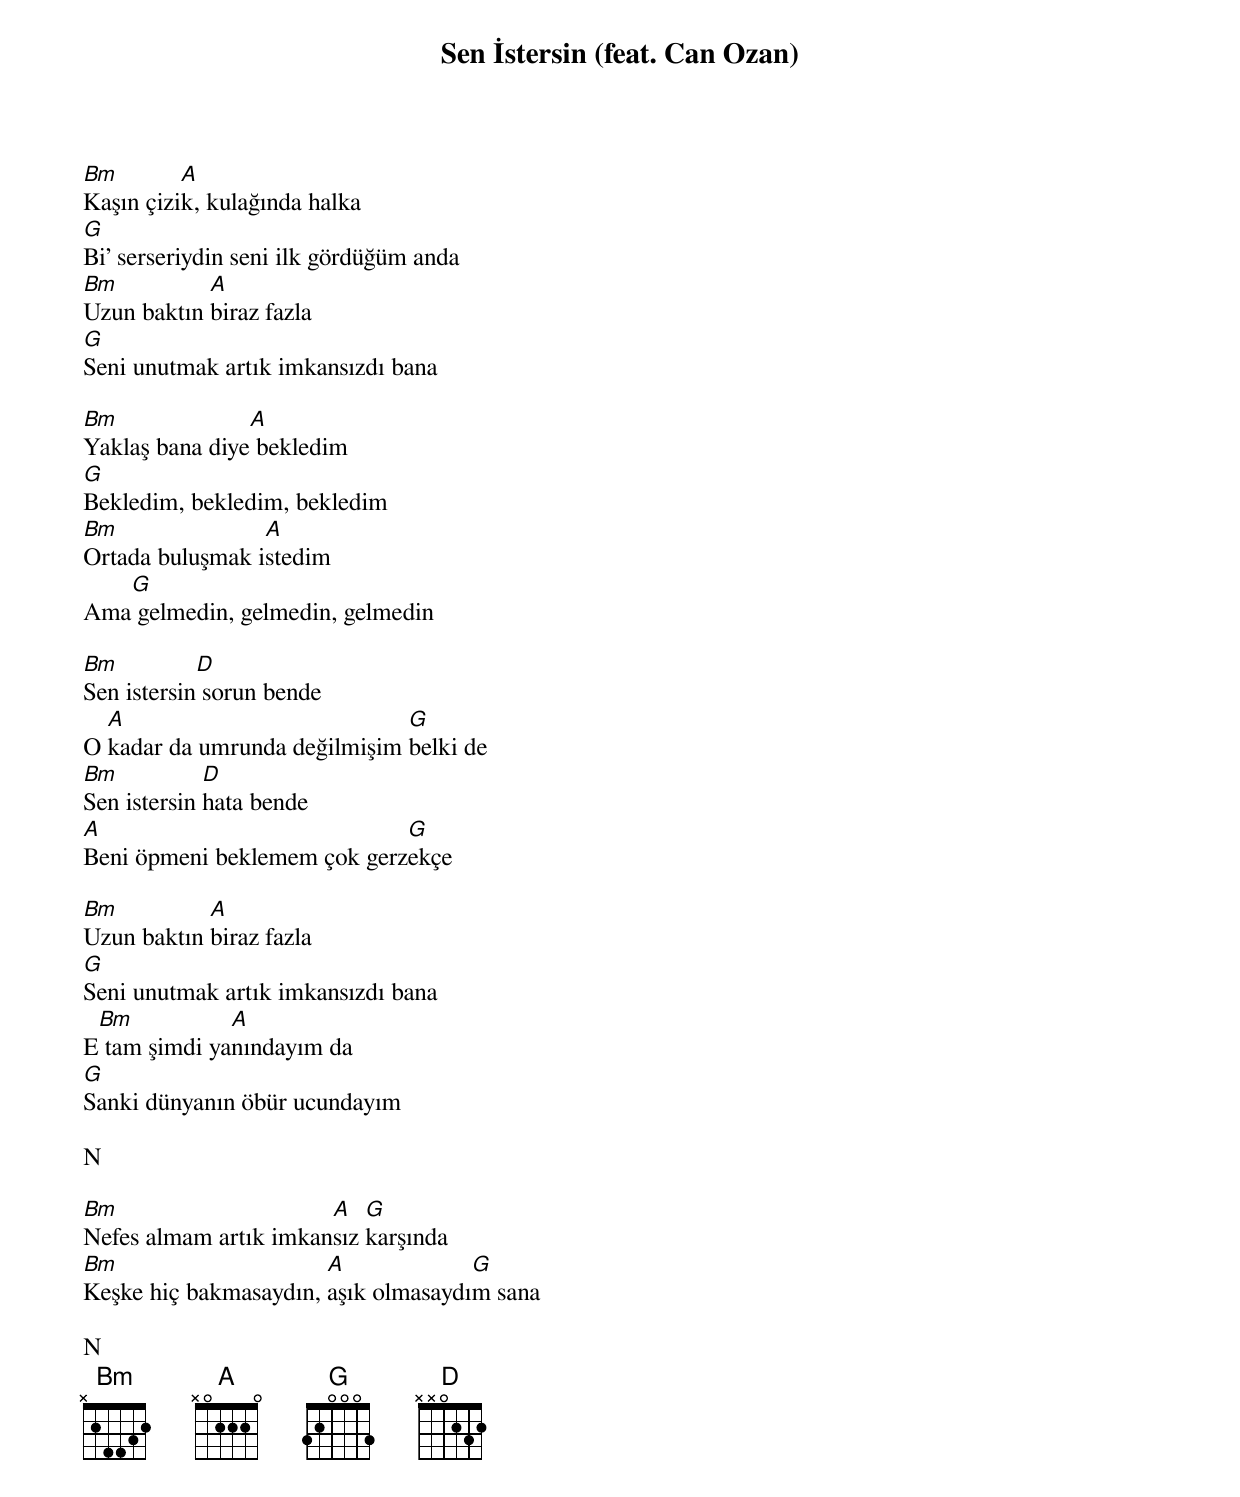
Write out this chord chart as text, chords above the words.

{title: Sen İstersin (feat. Can Ozan)}
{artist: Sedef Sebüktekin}

Bm        A
Kaşın çizik, kulağında halka
G
Bi' serseriydin seni ilk gördüğüm anda
Bm          A
Uzun baktın biraz fazla
G
Seni unutmak artık imkansızdı bana

Bm              A
Yaklaş bana diye bekledim
G
Bekledim, bekledim, bekledim
Bm               A
Ortada buluşmak istedim
   G
Ama gelmedin, gelmedin, gelmedin

Bm          D
Sen istersin sorun bende
  A                           G
O kadar da umrunda değilmişim belki de
Bm           D
Sen istersin hata bende
A                            G
Beni öpmeni beklemem çok gerzekçe

Bm          A
Uzun baktın biraz fazla
G
Seni unutmak artık imkansızdı bana
 Bm           A
E tam şimdi yanındayım da
G
Sanki dünyanın öbür ucundayım

N

Bm                     A   G
Nefes almam artık imkansız karşında
Bm                     A             G
Keşke hiç bakmasaydın, aşık olmasaydım sana

N
